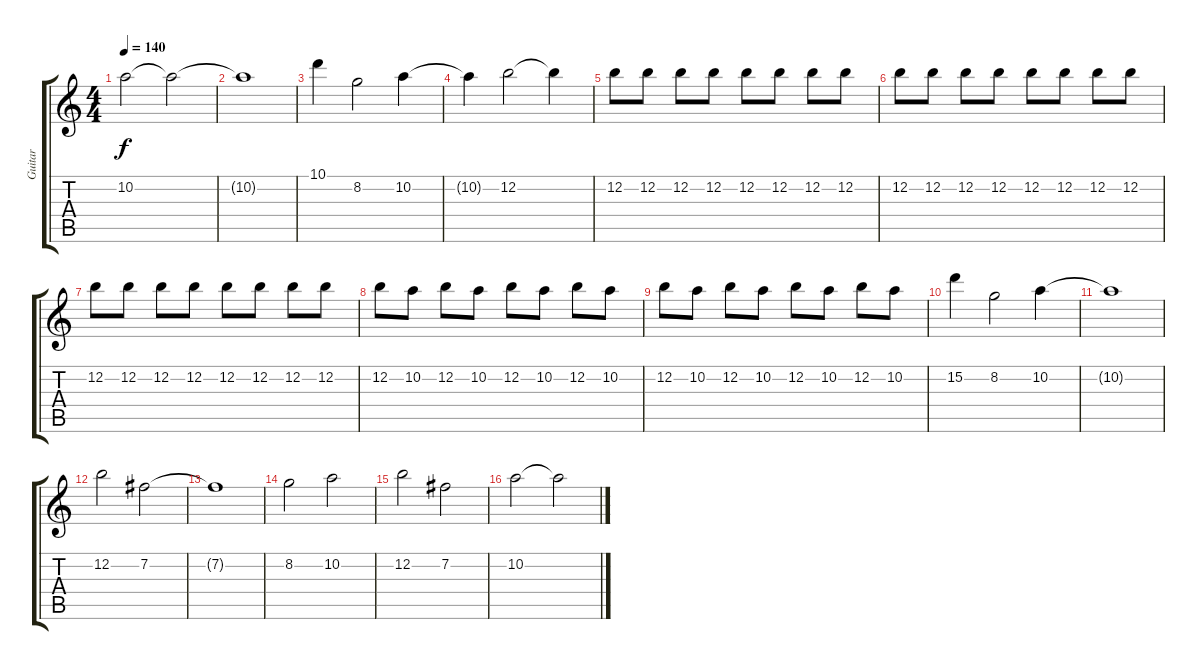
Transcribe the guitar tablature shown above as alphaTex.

\track ("Guitar" "Guitar") {instrument distortionguitar}
\staff {score tabs}
\tuning (E4 B3 G3 D3 A2 E2) {hide}
\ts (4 4)
\tempo 140
\clef g2
\ks c
10.2.2{dy f} 10.2{t}.2 |
10.2{t}.1 |
10.1.4 8.2.2 10.2.4 |
10.2{t}.4 12.2.2 12.2{t}.4 |
12.2.8 12.2.8 12.2.8 12.2.8 12.2.8 12.2.8 12.2.8 12.2.8 |
12.2.8 12.2.8 12.2.8 12.2.8 12.2.8 12.2.8 12.2.8 12.2.8 |
12.2.8 12.2.8 12.2.8 12.2.8 12.2.8 12.2.8 12.2.8 12.2.8 |
12.2.8 10.2.8 12.2.8 10.2.8 12.2.8 10.2.8 12.2.8 10.2.8 |
12.2.8 10.2.8 12.2.8 10.2.8 12.2.8 10.2.8 12.2.8 10.2.8 |
15.2.4 8.2.2 10.2.4 |
10.2{t}.1 |
12.2.2 7.2.2 |
7.2{t}.1 |
8.2.2 10.2.2 |
12.2.2 7.2.2 |
10.2.2 10.2{t}.2
